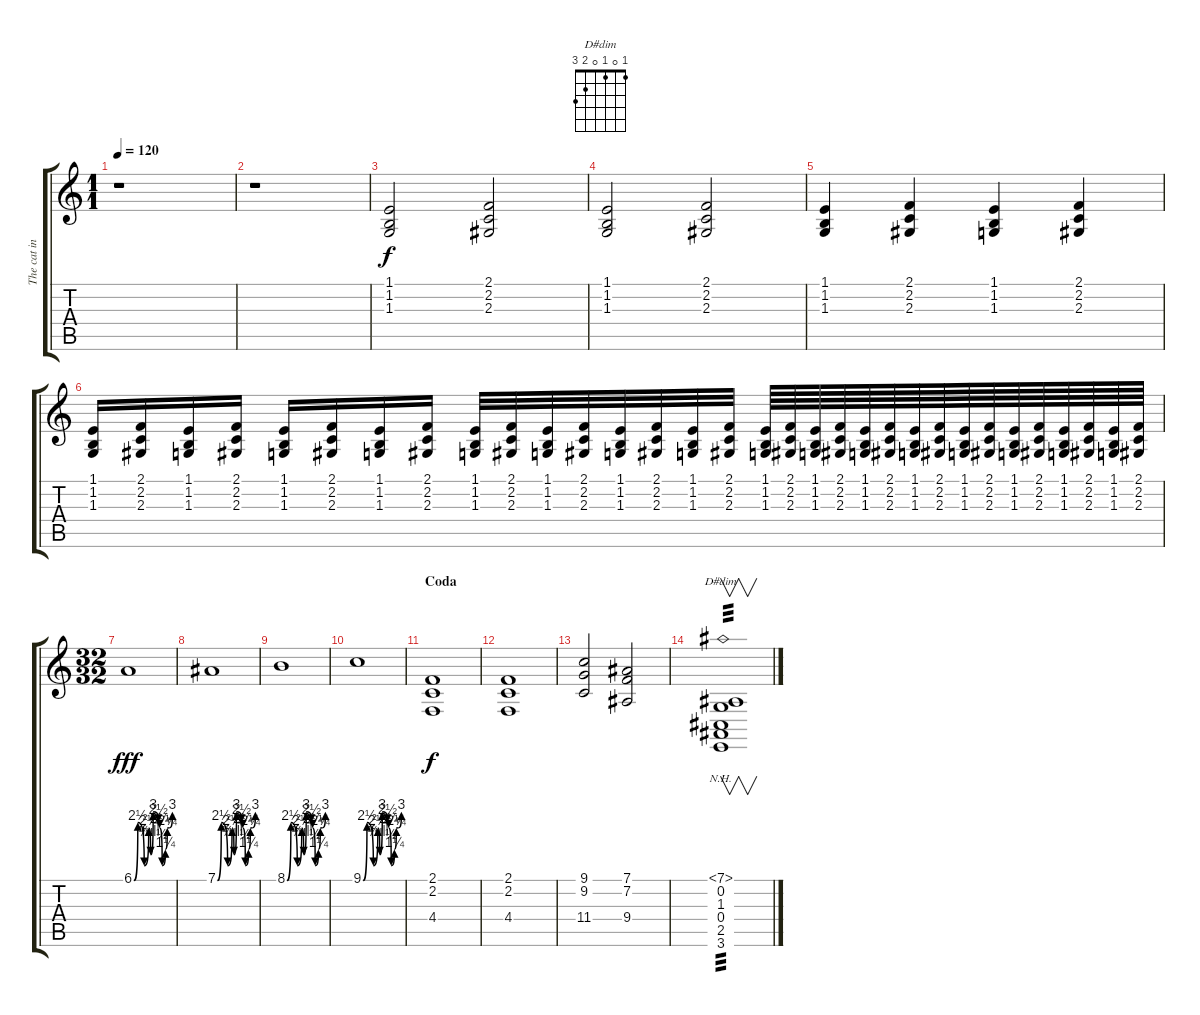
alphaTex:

\track ("The cat in the hat" "The cat in") {instrument orchestralharp}
\staff {score tabs}
\tuning (Eb4 Bb3 Gb3 Db3 Ab2 Db2) {hide}
\chord ("D#dim" 1 0 1 0 2 3)
\ts (1 1)
\tempo 120
\clef g2
\ks c
r.1{dy f} |
r.1 |
(1.1 1.2 1.3).2 (2.1 2.2 2.3).2 |
(1.1 1.2 1.3).2 (2.1 2.2 2.3).2 |
(1.1 1.2 1.3).4 (2.1 2.2 2.3).4 (1.1 1.2 1.3).4 (2.1 2.2 2.3).4 |
(1.1 1.2 1.3).16 (2.1 2.2 2.3).16 (1.1 1.2 1.3).16 (2.1 2.2 2.3).16 (1.1 1.2 1.3).16 (2.1 2.2 2.3).16 (1.1 1.2 1.3).16 (2.1 2.2 2.3).16 (1.1 1.2 1.3).32 (2.1 2.2 2.3).32 (1.1 1.2 1.3).32 (2.1 2.2 2.3).32 (1.1 1.2 1.3).32 (2.1 2.2 2.3).32 (1.1 1.2 1.3).32 (2.1 2.2 2.3).32 (1.1 1.2 1.3).64 (2.1 2.2 2.3).64 (1.1 1.2 1.3).64 (2.1 2.2 2.3).64 (1.1 1.2 1.3).64 (2.1 2.2 2.3).64 (1.1 1.2 1.3).64 (2.1 2.2 2.3).64 (1.1 1.2 1.3).64 (2.1 2.2 2.3).64 (1.1 1.2 1.3).64 (2.1 2.2 2.3).64 (1.1 1.2 1.3).64 (2.1 2.2 2.3).64 (1.1 1.2 1.3).64 (2.1 2.2 2.3).64 |
\ts (32 32)
6.1{be (custom 0 0 6 10 16 2 23 9 26 4 30 12 38 10 40 9 44 2 49 5 52 9 55 9 60 12)}.1{dy fff} |
7.1{be (custom 0 0 6 10 16 2 23 9 26 4 30 12 38 10 40 9 44 2 49 5 52 9 55 9 60 12)}.1 |
8.1{be (custom 0 0 6 10 16 2 23 9 26 4 30 12 38 10 40 9 44 2 49 5 52 9 55 9 60 12)}.1 |
9.1{be (custom 0 0 6 10 16 2 23 9 26 4 30 12 38 10 40 9 44 2 49 5 52 9 55 9 60 12)}.1 |
\section ("" "Coda")
(2.1 2.2 4.4).1{dy f} |
(2.1 2.2 4.4).1 |
(9.1 9.2 11.4).2 (7.1 7.2 9.4).2 |
(7.1{nh} 0.2 1.3 0.4 2.5 3.6).1{v ch "D#dim" tp 3}
